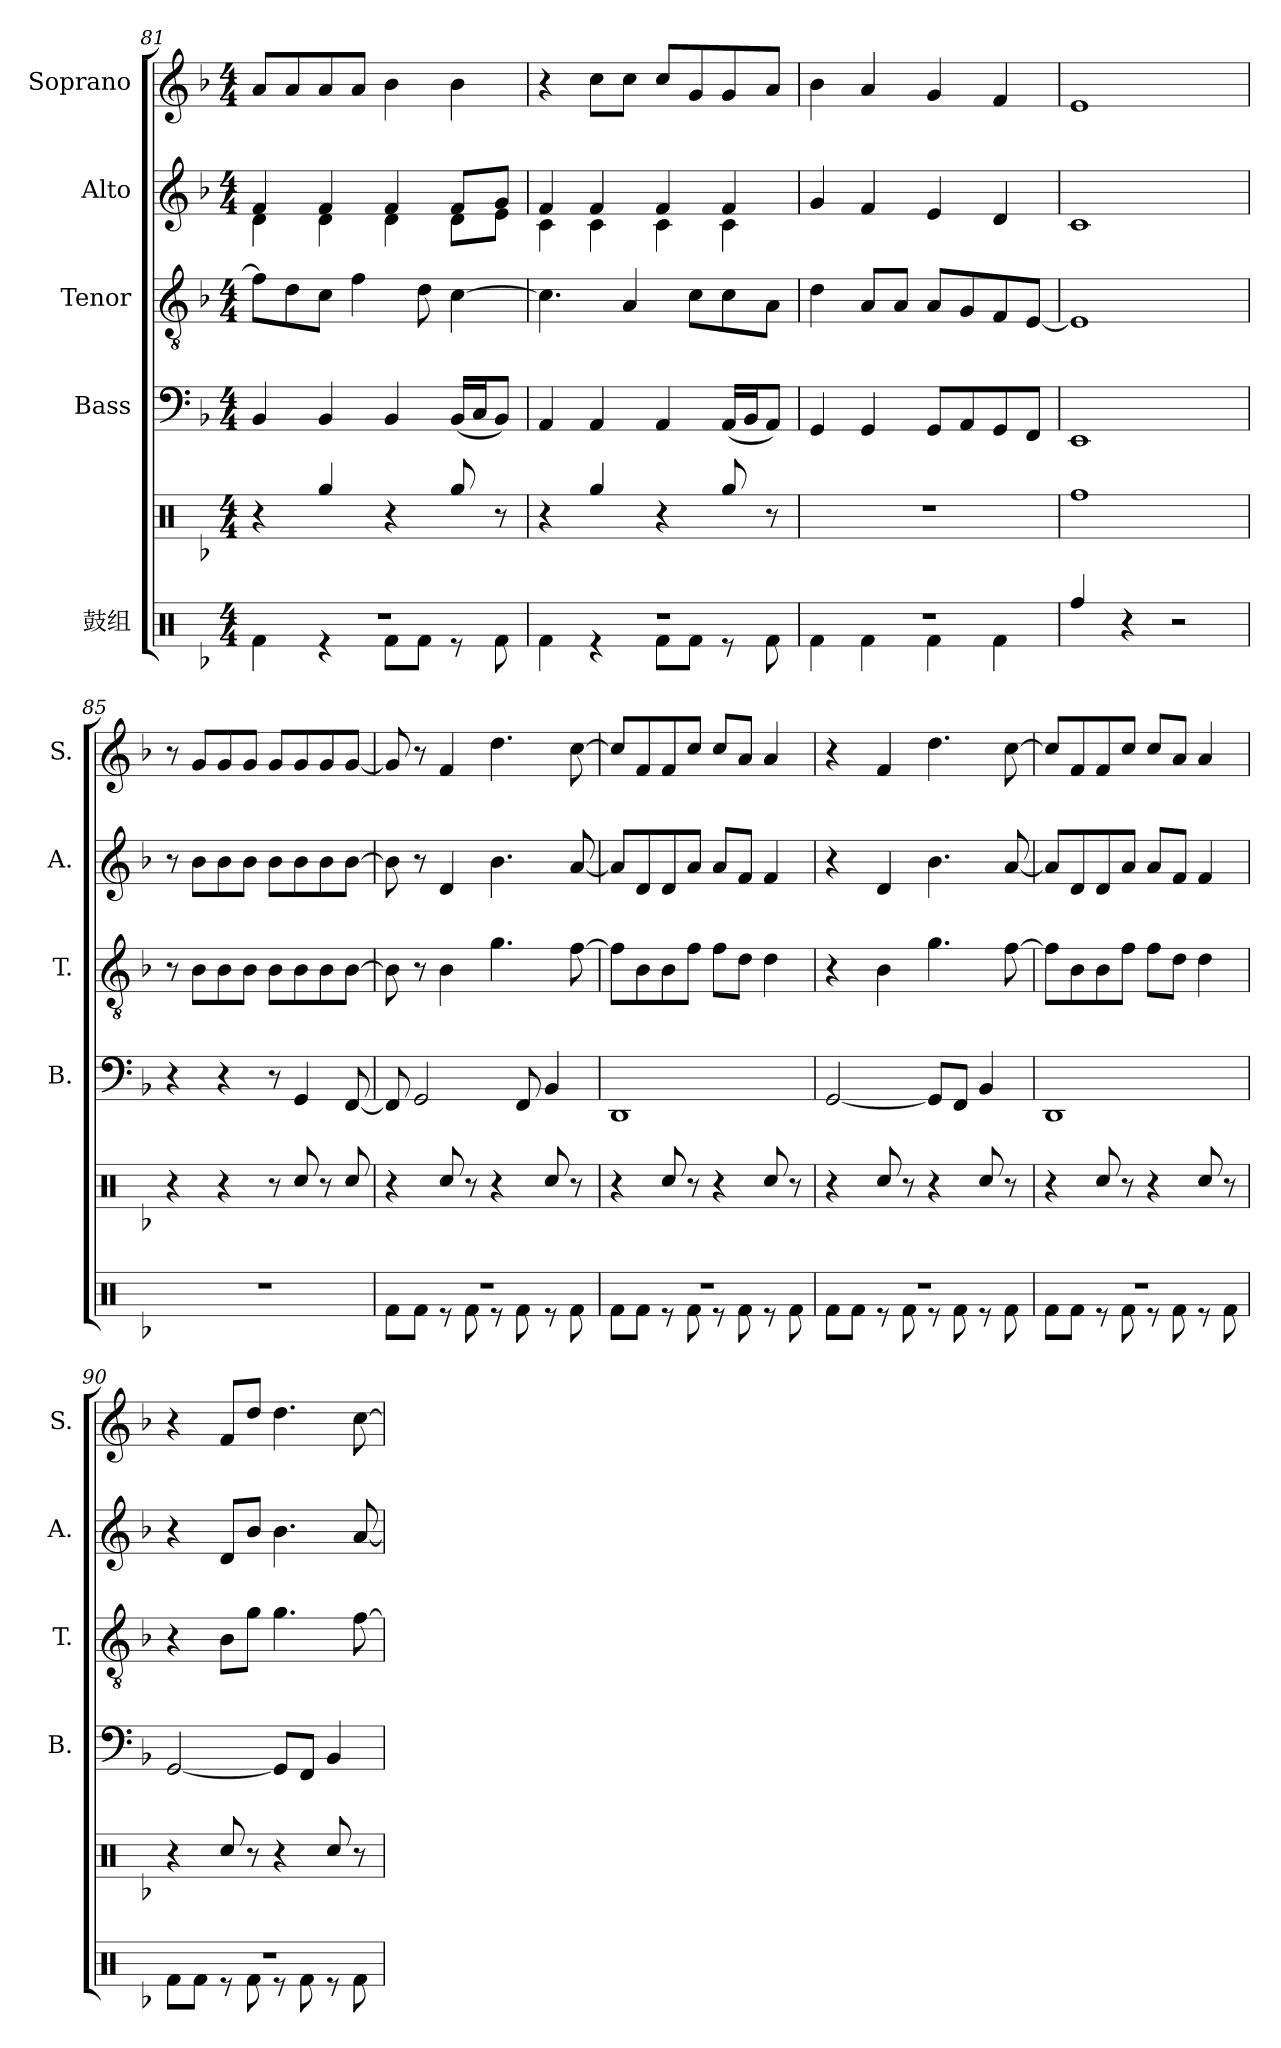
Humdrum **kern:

**kern	**kern	**kern	**kern	**kern	**kern
*part5	*part5	*part4	*part3	*part2	*part1
*staff6	*staff5	*staff4	*staff3	*staff2	*staff1
*I"鼓组	*	*I"Bass	*I"Tenor	*I"Alto	*I"Soprano
*	*	*I'B.	*I'T.	*I'A.	*I'S.
!!LO:PB:g=z
*clefX	*clefX	*clefF4	*clefGv2	*clefG2	*clefG2
*k[b-]	*k[b-]	*k[b-]	*k[b-]	*k[b-]	*k[b-]
*M4/4	*M4/4	*M4/4	*M4/4	*M4/4	*M4/4
=81	=81	=81	=81	=81	=81
*^	*	*	*	*^	*
1r	4Rf\	4r	4BB-/	8f\L]	4f/	4d\	8a/L
.	.	.	.	8d\	.	.	8a/
.	4r	4Rgg/	4BB-/	8c\J	4f/	4d\	8a/
.	.	.	.	4f\	.	.	8a/J
.	8Rf\L	4r	4BB-/	.	4f/	4d\	4b-\
.	8Rf\J	.	.	8d\	.	.	.
.	8r	8Rgg/	(16BB-/LL	[4c\	8f/L	8d\L	4b-\
.	.	.	16C/J	.	.	.	.
.	8Rf\	8r	8BB-/J)	.	8g/J	8e\J	.
=82	=82	=82	=82	=82	=82	=82	=82
1r	4Rf\	4r	4AA/	4.c\]	4f/	4c\	4r
.	4r	4Rgg/	4AA/	.	4f/	4c\	8cc\L
.	.	.	.	4A/	.	.	8cc\J
.	8Rf\L	4r	4AA/	.	4f/	4c\	8cc/L
.	8Rf\J	.	.	8c\L	.	.	8g/
.	8r	8Rgg/	(16AA/LL	8c\	4f/	4c\	8g/
.	.	.	16BB-/J	.	.	.	.
.	8Rf\	8r	8AA/J)	8A\J	.	.	8a/J
*	*	*	*	*	*v	*v	*
=83	=83	=83	=83	=83	=83	=83
1r	4Rf\	1r	4GG/	4d\	4g/	4b-\
.	4Rf\	.	4GG/	8A/L	4f/	4a/
.	.	.	.	8A/J	.	.
.	4Rf\	.	8GG/L	8A/L	4e/	4g/
.	.	.	8AA/	8G/	.	.
.	4Rf\	.	8GG/	8F/	4d/	4f/
.	.	.	8FF/J	[8E/J	.	.
*v	*v	*	*	*	*	*
=84	=84	=84	=84	=84	=84
4Rff/	1Rff	1EE	1E]	1c	1e
4r	.	.	.	.	.
2r	.	.	.	.	.
=85	=85	=85	=85	=85	=85
1r	4r	4r	8r	8r	8r
.	.	.	8B-\L	8b-\L	8g/L
.	4r	4r	8B-\	8b-\	8g/
.	.	.	8B-\J	8b-\J	8g/J
.	8r	8r	8B-\L	8b-\L	8g/L
.	8Rcc/	4GG/	8B-\	8b-\	8g/
.	8r	.	8B-\	8b-\	8g/
.	8Rcc/	[8FF/	[8B-\J	[8b-\J	[8g/J
!!LO:LB:g=z
=86	=86	=86	=86	=86	=86
*^	*	*	*	*	*
1r	8Rf\L	4r	8FF/]	8B-\]	8b-\]	8g/]
.	8Rf\J	.	2GG/	8r	8r	8r
.	8r	8Rcc/	.	4B-\	4d/	4f/
.	8Rf\	8r	.	.	.	.
.	8r	4r	.	4.g\	4.b-\	4.dd\
.	8Rf\	.	8FF/	.	.	.
.	8r	8Rcc/	4BB-/	.	.	.
.	8Rf\	8r	.	[8f\	[8a/	[8cc\
=87	=87	=87	=87	=87	=87	=87
1r	8Rf\L	4r	1DD	8f\L]	8a/L]	8cc/L]
.	8Rf\J	.	.	8B-\	8d/	8f/
.	8r	8Rcc/	.	8B-\	8d/	8f/
.	8Rf\	8r	.	8f\J	8a/J	8cc/J
.	8r	4r	.	8f\L	8a/L	8cc/L
.	8Rf\	.	.	8d\J	8f/J	8a/J
.	8r	8Rcc/	.	4d\	4f/	4a/
.	8Rf\	8r	.	.	.	.
=88	=88	=88	=88	=88	=88	=88
1r	8Rf\L	4r	[2GG/	4r	4r	4r
.	8Rf\J	.	.	.	.	.
.	8r	8Rcc/	.	4B-\	4d/	4f/
.	8Rf\	8r	.	.	.	.
.	8r	4r	8GG/L]	4.g\	4.b-\	4.dd\
.	8Rf\	.	8FF/J	.	.	.
.	8r	8Rcc/	4BB-/	.	.	.
.	8Rf\	8r	.	[8f\	[8a/	[8cc\
=89	=89	=89	=89	=89	=89	=89
1r	8Rf\L	4r	1DD	8f\L]	8a/L]	8cc/L]
.	8Rf\J	.	.	8B-\	8d/	8f/
.	8r	8Rcc/	.	8B-\	8d/	8f/
.	8Rf\	8r	.	8f\J	8a/J	8cc/J
.	8r	4r	.	8f\L	8a/L	8cc/L
.	8Rf\	.	.	8d\J	8f/J	8a/J
.	8r	8Rcc/	.	4d\	4f/	4a/
.	8Rf\	8r	.	.	.	.
!!LO:PB:g=z
=90	=90	=90	=90	=90	=90	=90
1r	8Rf\L	4r	[2GG/	4r	4r	4r
.	8Rf\J	.	.	.	.	.
.	8r	8Rcc/	.	8B-\L	8d/L	8f/L
.	8Rf\	8r	.	8g\J	8b-/J	8dd/J
.	8r	4r	8GG/L]	4.g\	4.b-\	4.dd\
.	8Rf\	.	8FF/J	.	.	.
.	8r	8Rcc/	4BB-/	.	.	.
.	8Rf\	8r	.	[8f\	[8a/	[8cc\
*v	*v	*	*	*	*	*
=	=	=	=	=	=
*-	*-	*-	*-	*-	*-
